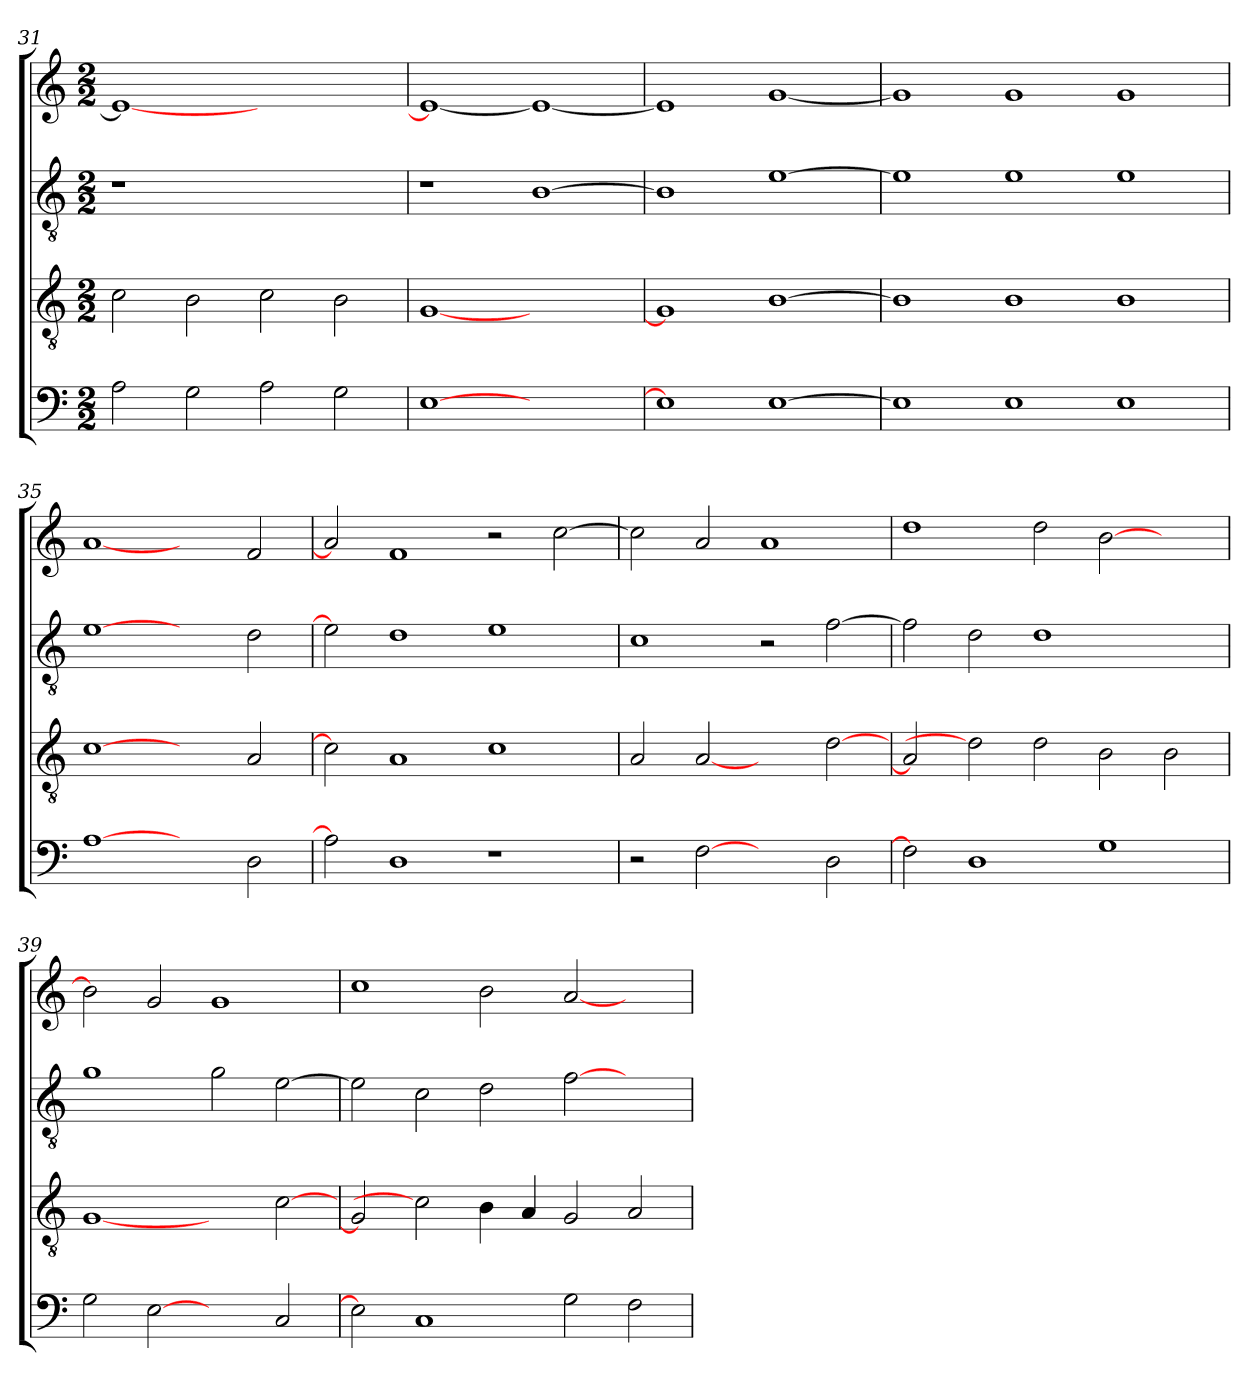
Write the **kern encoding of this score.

**kern	**kern	**kern	**kern
*part4	*part3	*part2	*part1
*staff4	*staff3	*staff2	*staff1
*clefF4	*clefGv2	*clefGv2	*clefG2
*k[]	*k[]	*k[]	*k[]
*M2/2	*M2/2	*M2/2	*M2/2
=31	=31	=31	=31
2A\	2c\	1r	1e_
2G\	2B\	.	.
2A\	2c\	1ryy	1ryy
2G\	2B\	.	.
=32	=32	=32	=32
[1E	[1G	1r	1e_
1ryy	1ryy	[1B	1e_
=33	=33	=33	=33
1E]	1G]	1B]	1e]
[1E	[1B	[1e	[1g
=34	=34	=34	=34
1E]	1B]	1e]	1g]
1E	1B	1e	1g
1E	1B	1e	1g
=35	=35	=35	=35
[1A	[1c	[1e	[1a
2ryy	2ryy	2ryy	2ryy
2D\	2A/	2d\	2f/
=36	=36	=36	=36
2A]	2c]	2e]	2a]
1D	1A	1d	1f
1r	1c	1e	2r
.	.	.	[2cc\
=37	=37	=37	=37
2r	2A/	1c	2cc\]
[2F	[2A	.	2a/
2ryy	2ryy	2r	1a
2D\	[2d\	[2f\	.
=38	=38	=38	=38
2F]	2A]	2f\]	1dd
1D	2d\]	2d\	.
.	2d\	1d	2dd\
1G	2B\	.	[2b\
.	2B\	2ryy	2ryy
=39	=39	=39	=39
2G\	[1G	1g	2b\]
[2E	.	.	2g/
2ryy	2ryy	2g\	1g
2C/	[2c\	[2e\	.
=40	=40	=40	=40
2E]	2G]	2e\]	1cc
1C	2c\]	2c\	.
.	4B\	2d\	2b\
.	4A/	.	.
2G\	2G/	[2f\	[2a/
2F\	2A/	2ryy	2ryy
=	=	=	=
*-	*-	*-	*-
